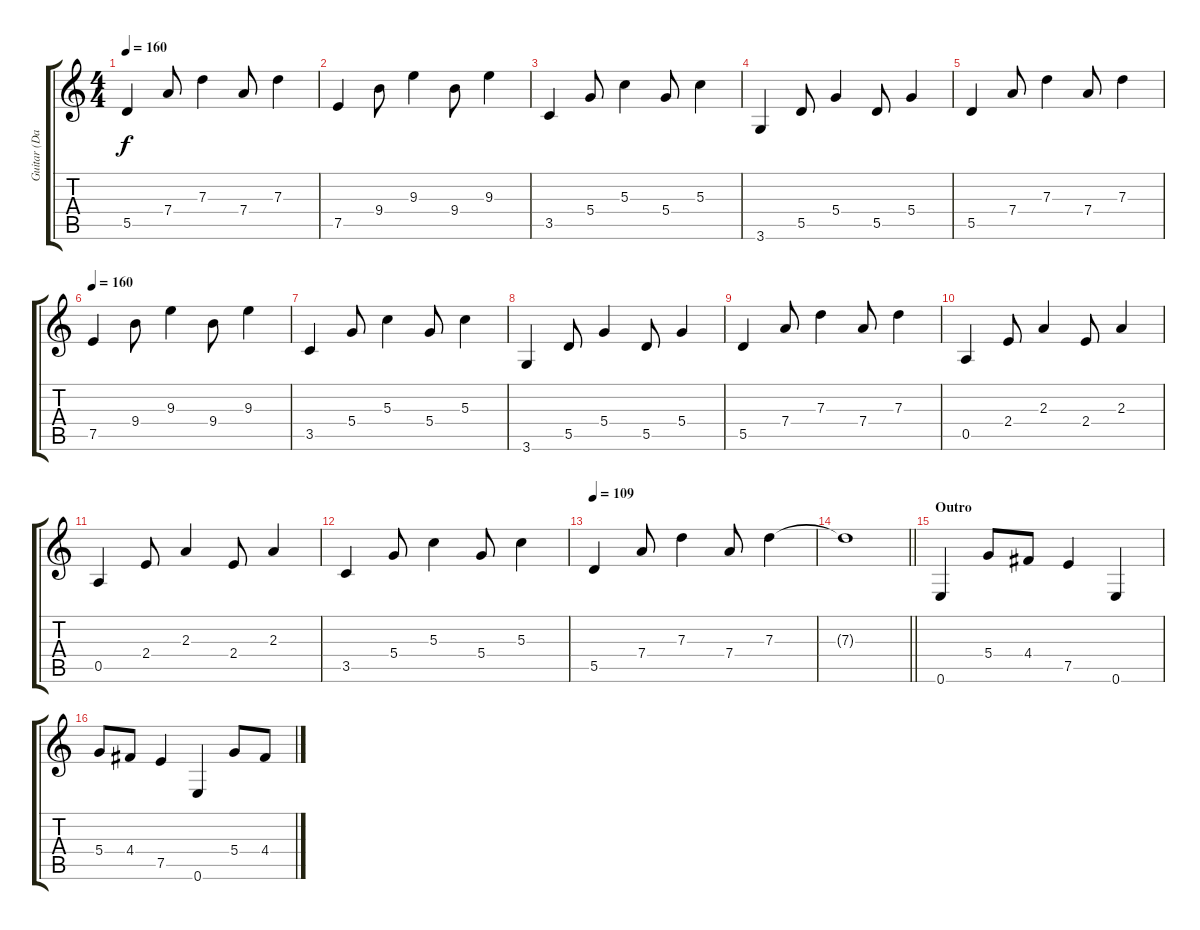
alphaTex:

\track ("Guitar (Dave Murray)" "Guitar (Da") {instrument electricguitarjazz}
\staff {score tabs}
\tuning (E4 B3 G3 D3 A2 E2) {hide}
\ts (4 4)
\tempo 160
\clef g2
\ks c
5.5.4{dy f} 7.4.8 7.3.4 7.4.8 7.3.4 |
7.5.4 9.4.8 9.3.4 9.4.8 9.3.4 |
3.5.4 5.4.8 5.3.4 5.4.8 5.3.4 |
3.6.4 5.5.8 5.4.4 5.5.8 5.4.4 |
5.5.4 7.4.8 7.3.4 7.4.8 7.3.4 |
\tempo 160
7.5.4 9.4.8 9.3.4 9.4.8 9.3.4 |
3.5.4 5.4.8 5.3.4 5.4.8 5.3.4 |
3.6.4 5.5.8 5.4.4 5.5.8 5.4.4 |
5.5.4 7.4.8 7.3.4 7.4.8 7.3.4 |
0.5.4 2.4.8 2.3.4 2.4.8 2.3.4 |
0.5.4 2.4.8 2.3.4 2.4.8 2.3.4 |
3.5.4 5.4.8 5.3.4 5.4.8 5.3.4 |
\tempo 109
5.5.4 7.4.8 7.3.4 7.4.8 7.3.4 |
\barLineRight lightlight
7.3{t}.1 |
\section ("" "Outro")
0.6.4 5.4.8 4.4.8 7.5.4 0.6.4 |
5.4.8 4.4.8 7.5.4 0.6.4 5.4.8 4.4.8
